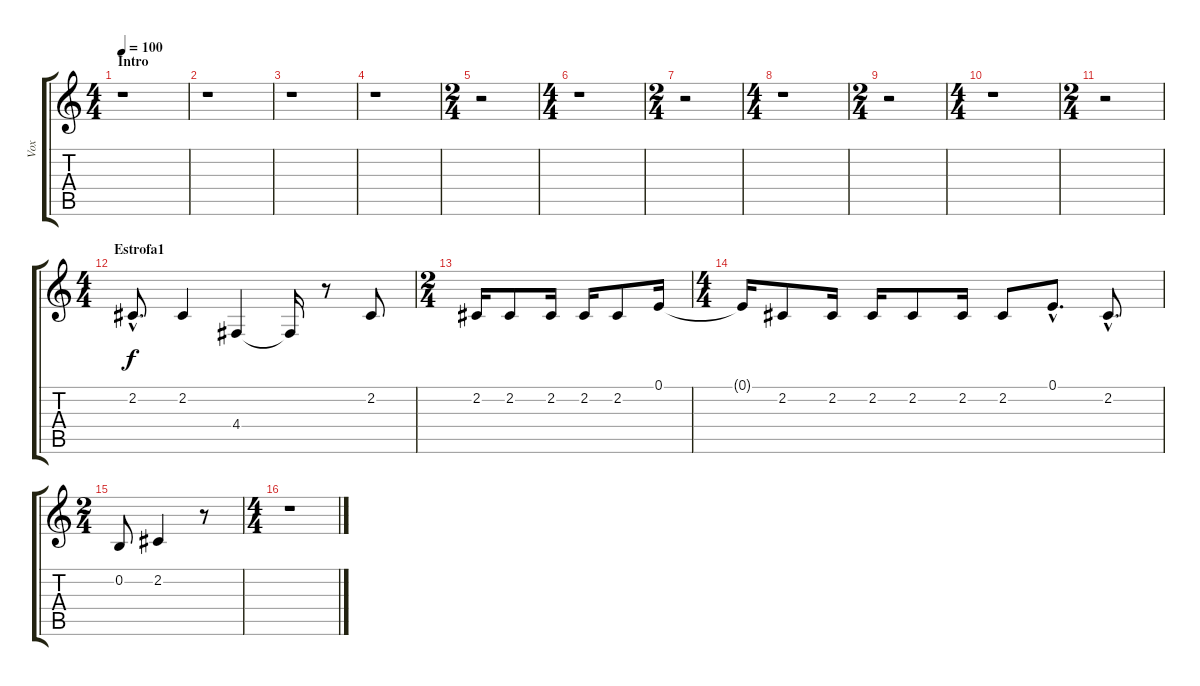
\track ("Vox" "Vox") {instrument harmonica}
\staff {score tabs}
\tuning (E4 B3 G3 D3 A2 E2) {hide}
\ts (4 4)
\section ("" "Intro")
\tempo 100
\clef g2
\ks c
r.1{dy f instrument harmonica} |
r.1 |
r.1 |
r.1 |
\ts (2 4)
r.2 |
\ts (4 4)
r.1 |
\ts (2 4)
r.2 |
\ts (4 4)
r.1 |
\ts (2 4)
r.2 |
\ts (4 4)
r.1 |
\ts (2 4)
r.2 |
\ts (4 4)
\section ("" "Estrofa1")
2.2{hac}.8{d} 2.2.4 4.4.4 4.4{t}.16 r.8 2.2.8 |
\ts (2 4)
2.2.16 2.2.8 2.2.16 2.2.16 2.2.8 0.1.16 |
\ts (4 4)
0.1{t}.16 2.2.8 2.2.16 2.2.16 2.2.8 2.2.16 2.2.8 0.1{hac}.8{d} 2.2{hac}.8{d} |
\ts (2 4)
0.2.8 2.2.4 r.8 |
\ts (4 4)
r.1
